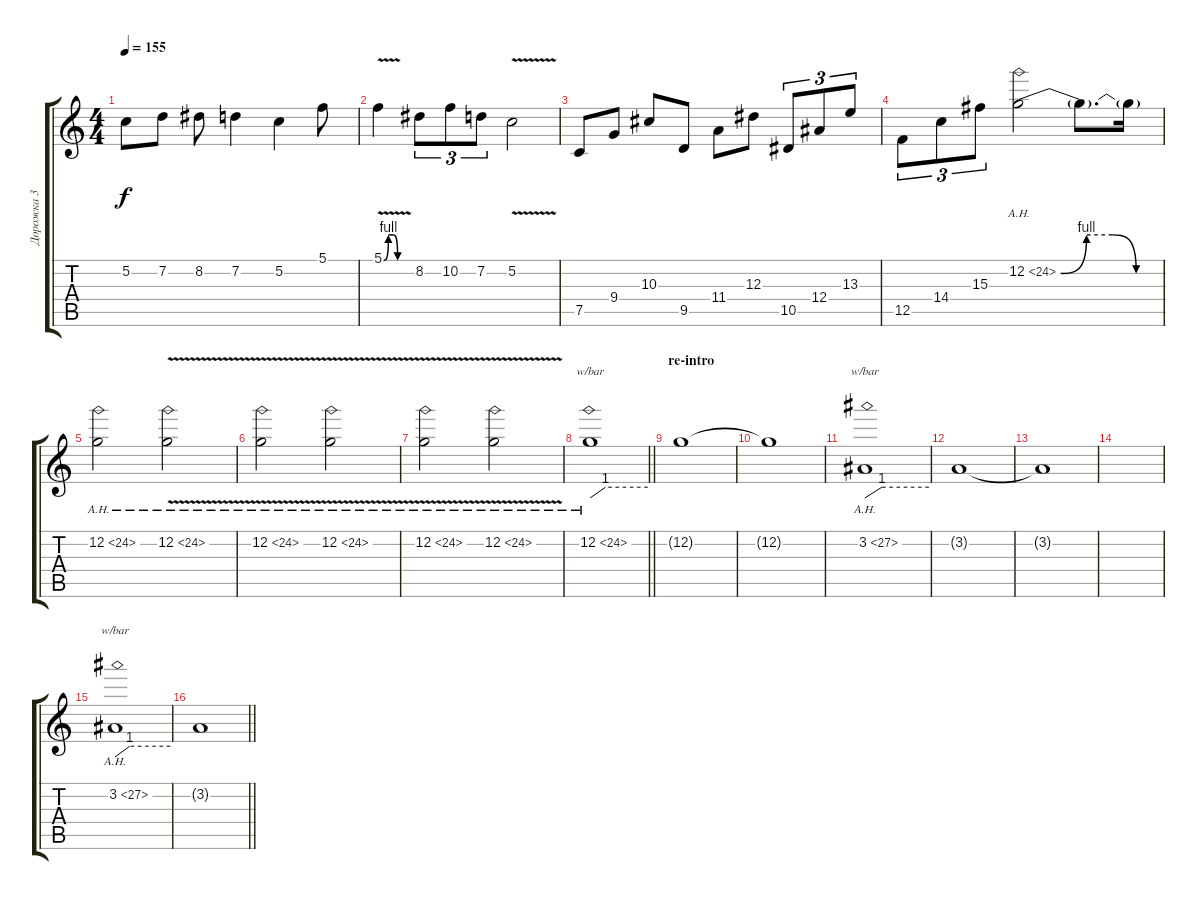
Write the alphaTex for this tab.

\track ("Дорожка 3" "Дорожка 3") {instrument distortionguitar}
\staff {score tabs}
\tuning (C4 G3 Eb3 Bb2 F2 C2) {hide}
\ts (4 4)
\tempo 155
\clef g2
\ks c
5.2.8{dy f} 7.2.8 8.2.8 7.2.4 5.2.4 5.1.8 |
5.1{be (custom 0 0 10 4 20 4 30 0 60 0) v}.4 8.2.8{tu (3 2)} 10.2.8{tu (3 2)} 7.2.8{tu (3 2)} 5.2{v}.2 |
7.5.8 9.4.8 10.3.8 9.5.8 11.4.8 12.3.8 10.5.8{tu (3 2)} 12.4.8{tu (3 2)} 13.3.8{tu (3 2)} |
12.5.8{tu (3 2)} 14.4.8{tu (3 2)} 15.3.8{tu (3 2)} 12.2{be (custom 0 0 15 4 30 4 44 0 60 0) ah 12}.2 12.2{t}.8{d} 12.2{t}.16 |
12.2{ah 12}.2 12.2{ah 12 v}.2 |
12.2{ah 12 v}.2 12.2{ah 12 v}.2 |
12.2{ah 12 v}.2 12.2{ah 12 v}.2 |
\barLineRight lightlight
12.2{ah 12}.1{tbe (custom default 0 0 16 4 60 4)} |
\section ("" "re-intro")
12.2{t}.1 |
12.2{t}.1 |
3.2{ah 24}.1{tbe (custom default 0 0 16 4 60 4)} |
3.2{t}.1 |
3.2{t}.1 |
|
3.2{ah 24}.1{tbe (custom default 0 0 16 4 60 4)} |
\barLineRight lightlight
3.2{t}.1
